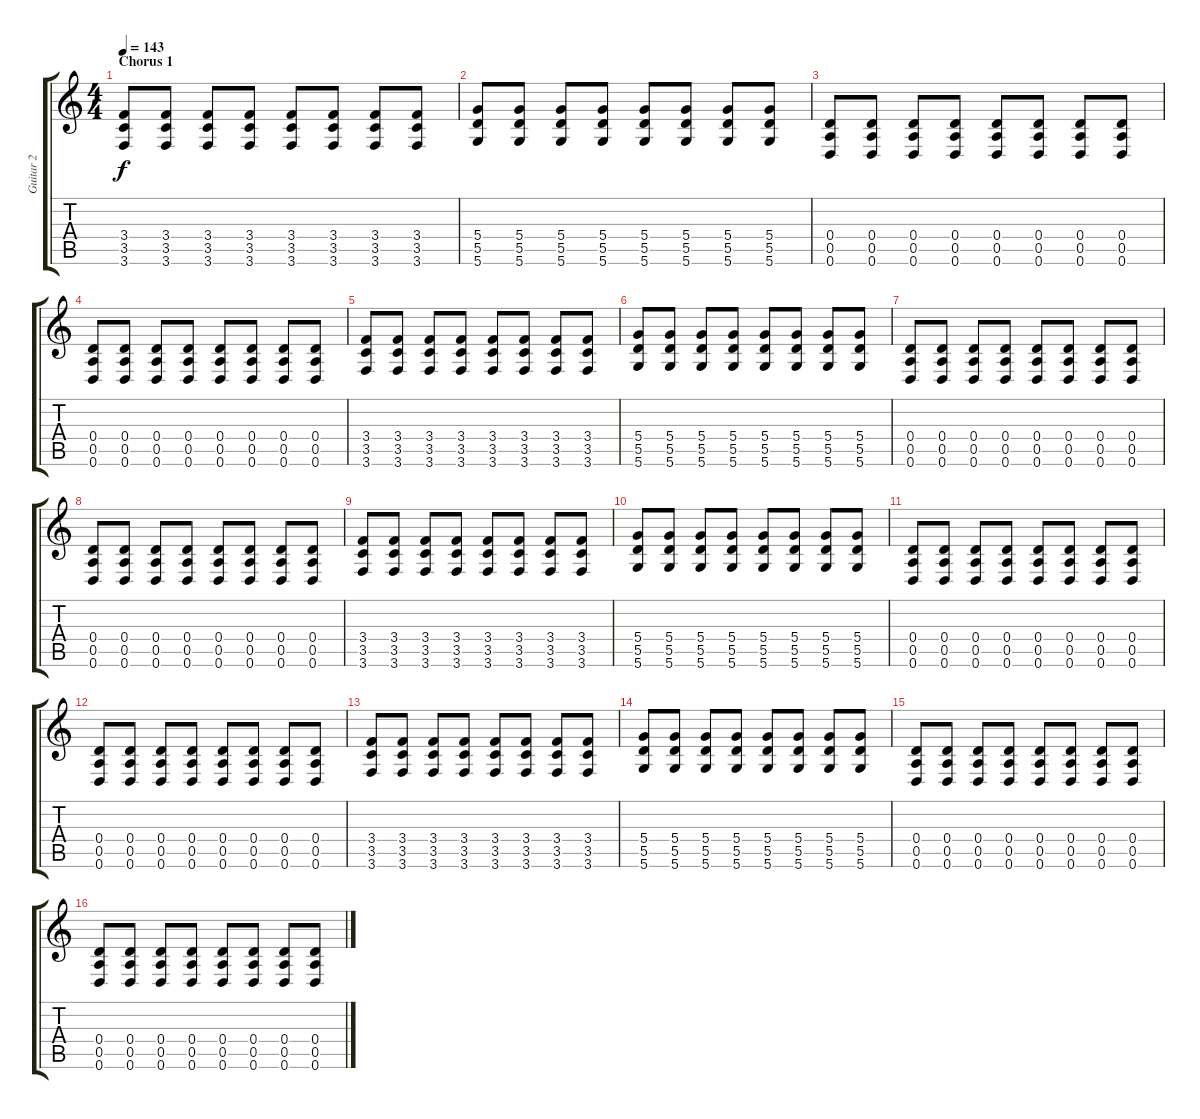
\track ("Guitar 2" "Guitar 2") {instrument distortionguitar}
\staff {score tabs}
\tuning (E4 B3 G3 D3 A2 D2) {hide}
\ts (4 4)
\section ("" "Chorus 1")
\tempo 143
\clef g2
\ks c
(3.4 3.5 3.6).8{dy f volume 13 instrument distortionguitar} (3.4 3.5 3.6).8 (3.4 3.5 3.6).8 (3.4 3.5 3.6).8 (3.4 3.5 3.6).8 (3.4 3.5 3.6).8 (3.4 3.5 3.6).8 (3.4 3.5 3.6).8 |
(5.4 5.5 5.6).8 (5.4 5.5 5.6).8 (5.4 5.5 5.6).8 (5.4 5.5 5.6).8 (5.4 5.5 5.6).8 (5.4 5.5 5.6).8 (5.4 5.5 5.6).8 (5.4 5.5 5.6).8 |
(0.4 0.5 0.6).8 (0.4 0.5 0.6).8 (0.4 0.5 0.6).8 (0.4 0.5 0.6).8 (0.4 0.5 0.6).8 (0.4 0.5 0.6).8 (0.4 0.5 0.6).8 (0.4 0.5 0.6).8 |
(0.4 0.5 0.6).8 (0.4 0.5 0.6).8 (0.4 0.5 0.6).8 (0.4 0.5 0.6).8 (0.4 0.5 0.6).8 (0.4 0.5 0.6).8 (0.4 0.5 0.6).8 (0.4 0.5 0.6).8 |
(3.4 3.5 3.6).8 (3.4 3.5 3.6).8 (3.4 3.5 3.6).8 (3.4 3.5 3.6).8 (3.4 3.5 3.6).8 (3.4 3.5 3.6).8 (3.4 3.5 3.6).8 (3.4 3.5 3.6).8 |
(5.4 5.5 5.6).8 (5.4 5.5 5.6).8 (5.4 5.5 5.6).8 (5.4 5.5 5.6).8 (5.4 5.5 5.6).8 (5.4 5.5 5.6).8 (5.4 5.5 5.6).8 (5.4 5.5 5.6).8 |
(0.4 0.5 0.6).8 (0.4 0.5 0.6).8 (0.4 0.5 0.6).8 (0.4 0.5 0.6).8 (0.4 0.5 0.6).8 (0.4 0.5 0.6).8 (0.4 0.5 0.6).8 (0.4 0.5 0.6).8 |
(0.4 0.5 0.6).8 (0.4 0.5 0.6).8 (0.4 0.5 0.6).8 (0.4 0.5 0.6).8 (0.4 0.5 0.6).8 (0.4 0.5 0.6).8 (0.4 0.5 0.6).8 (0.4 0.5 0.6).8 |
(3.4 3.5 3.6).8 (3.4 3.5 3.6).8 (3.4 3.5 3.6).8 (3.4 3.5 3.6).8 (3.4 3.5 3.6).8 (3.4 3.5 3.6).8 (3.4 3.5 3.6).8 (3.4 3.5 3.6).8 |
(5.4 5.5 5.6).8 (5.4 5.5 5.6).8 (5.4 5.5 5.6).8 (5.4 5.5 5.6).8 (5.4 5.5 5.6).8 (5.4 5.5 5.6).8 (5.4 5.5 5.6).8 (5.4 5.5 5.6).8 |
(0.4 0.5 0.6).8 (0.4 0.5 0.6).8 (0.4 0.5 0.6).8 (0.4 0.5 0.6).8 (0.4 0.5 0.6).8 (0.4 0.5 0.6).8 (0.4 0.5 0.6).8 (0.4 0.5 0.6).8 |
(0.4 0.5 0.6).8 (0.4 0.5 0.6).8 (0.4 0.5 0.6).8 (0.4 0.5 0.6).8 (0.4 0.5 0.6).8 (0.4 0.5 0.6).8 (0.4 0.5 0.6).8 (0.4 0.5 0.6).8 |
(3.4 3.5 3.6).8 (3.4 3.5 3.6).8 (3.4 3.5 3.6).8 (3.4 3.5 3.6).8 (3.4 3.5 3.6).8 (3.4 3.5 3.6).8 (3.4 3.5 3.6).8 (3.4 3.5 3.6).8 |
(5.4 5.5 5.6).8 (5.4 5.5 5.6).8 (5.4 5.5 5.6).8 (5.4 5.5 5.6).8 (5.4 5.5 5.6).8 (5.4 5.5 5.6).8 (5.4 5.5 5.6).8 (5.4 5.5 5.6).8 |
(0.4 0.5 0.6).8 (0.4 0.5 0.6).8 (0.4 0.5 0.6).8 (0.4 0.5 0.6).8 (0.4 0.5 0.6).8 (0.4 0.5 0.6).8 (0.4 0.5 0.6).8 (0.4 0.5 0.6).8 |
(0.4 0.5 0.6).8 (0.4 0.5 0.6).8 (0.4 0.5 0.6).8 (0.4 0.5 0.6).8 (0.4 0.5 0.6).8 (0.4 0.5 0.6).8 (0.4 0.5 0.6).8 (0.4 0.5 0.6).8
